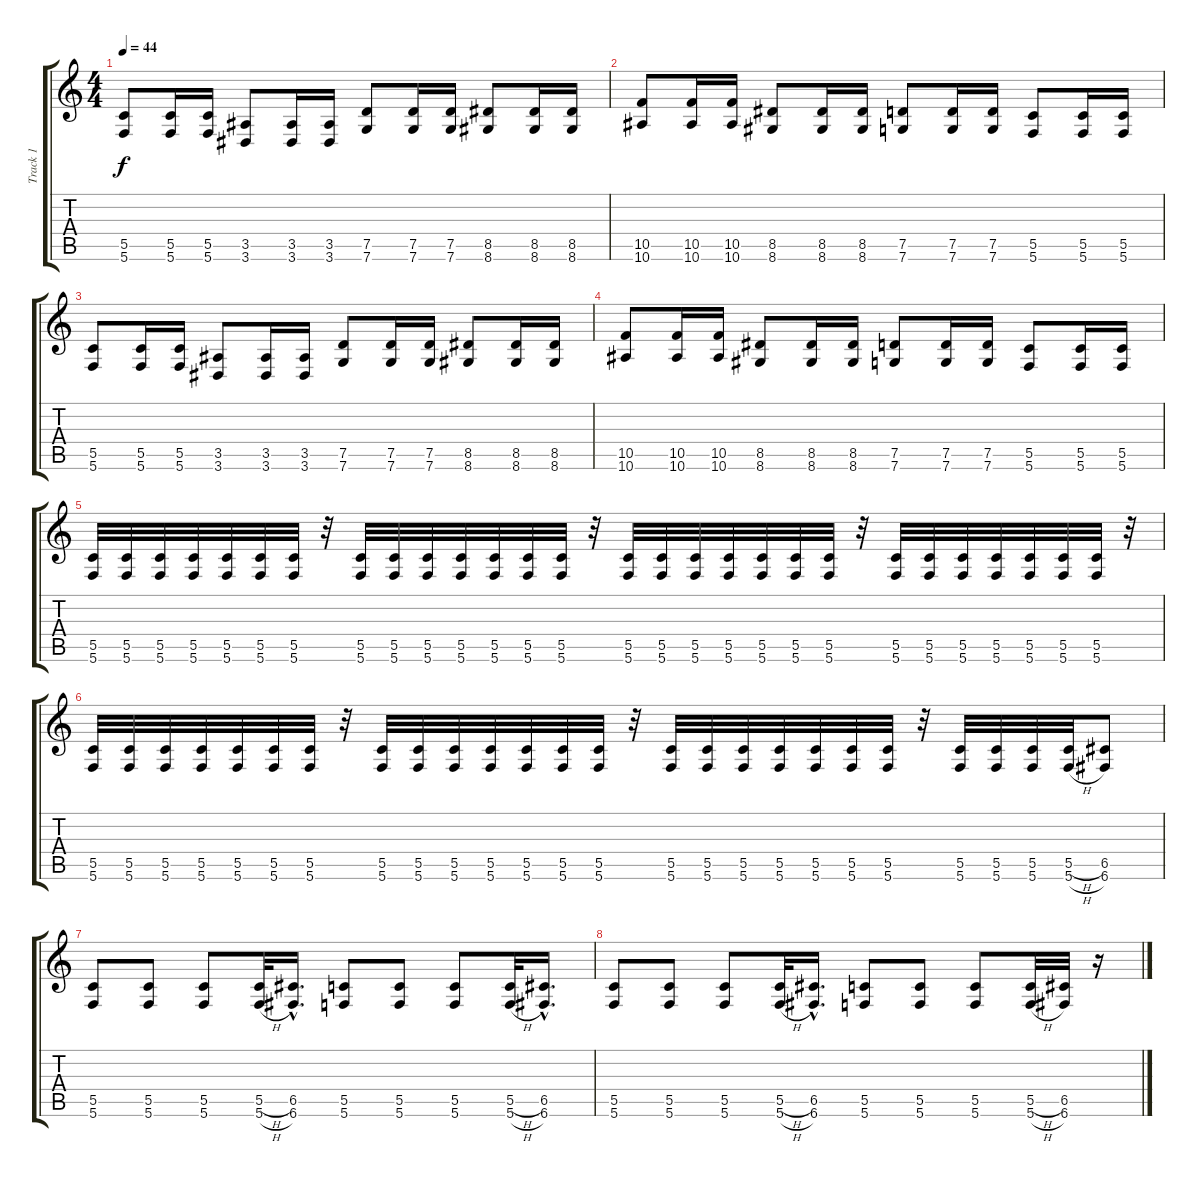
\track ("Track 1" "Track 1") {instrument electricguitarmuted}
\staff {score tabs}
\tuning (D4 A3 F3 C3 G2 C2) {hide}
\ts (4 4)
\tempo 44
\clef g2
\ks c
(5.5 5.6).8{dy f instrument overdrivenguitar} (5.5 5.6).16 (5.5 5.6).16 (3.5 3.6).8 (3.5 3.6).16 (3.5 3.6).16 (7.5 7.6).8 (7.5 7.6).16 (7.5 7.6).16 (8.5 8.6).8 (8.5 8.6).16 (8.5 8.6).16 |
(10.5 10.6).8 (10.5 10.6).16 (10.5 10.6).16 (8.5 8.6).8 (8.5 8.6).16 (8.5 8.6).16 (7.5 7.6).8 (7.5 7.6).16 (7.5 7.6).16 (5.5 5.6).8 (5.5 5.6).16 (5.5 5.6).16 |
(5.5 5.6).8{instrument overdrivenguitar} (5.5 5.6).16 (5.5 5.6).16 (3.5 3.6).8 (3.5 3.6).16 (3.5 3.6).16 (7.5 7.6).8 (7.5 7.6).16 (7.5 7.6).16 (8.5 8.6).8 (8.5 8.6).16 (8.5 8.6).16 |
(10.5 10.6).8 (10.5 10.6).16 (10.5 10.6).16 (8.5 8.6).8 (8.5 8.6).16 (8.5 8.6).16 (7.5 7.6).8 (7.5 7.6).16 (7.5 7.6).16 (5.5 5.6).8 (5.5 5.6).16 (5.5 5.6).16 |
(5.5 5.6).32{instrument overdrivenguitar} (5.5 5.6).32 (5.5 5.6).32 (5.5 5.6).32 (5.5 5.6).32 (5.5 5.6).32 (5.5 5.6).32 r.32 (5.5 5.6).32 (5.5 5.6).32 (5.5 5.6).32 (5.5 5.6).32 (5.5 5.6).32 (5.5 5.6).32 (5.5 5.6).32 r.32 (5.5 5.6).32 (5.5 5.6).32 (5.5 5.6).32 (5.5 5.6).32 (5.5 5.6).32 (5.5 5.6).32 (5.5 5.6).32 r.32 (5.5 5.6).32 (5.5 5.6).32 (5.5 5.6).32 (5.5 5.6).32 (5.5 5.6).32 (5.5 5.6).32 (5.5 5.6).32 r.32 |
(5.5 5.6).32 (5.5 5.6).32 (5.5 5.6).32 (5.5 5.6).32 (5.5 5.6).32 (5.5 5.6).32 (5.5 5.6).32 r.32 (5.5 5.6).32 (5.5 5.6).32 (5.5 5.6).32 (5.5 5.6).32 (5.5 5.6).32 (5.5 5.6).32 (5.5 5.6).32 r.32 (5.5 5.6).32 (5.5 5.6).32 (5.5 5.6).32 (5.5 5.6).32 (5.5 5.6).32 (5.5 5.6).32 (5.5 5.6).32 r.32 (5.5 5.6).32 (5.5 5.6).32 (5.5 5.6).32 (5.5{h} 5.6{h}).32 (6.5 6.6).8 |
(5.5 5.6).8{instrument overdrivenguitar} (5.5 5.6).8 (5.5 5.6).8 (5.5{h} 5.6{h}).32 (6.5{hac} 6.6{hac}).16{d} (5.5 5.6).8 (5.5 5.6).8 (5.5 5.6).8 (5.5{h} 5.6{h}).32 (6.5{hac} 6.6{hac}).16{d} |
(5.5 5.6).8{instrument overdrivenguitar} (5.5 5.6).8 (5.5 5.6).8 (5.5{h} 5.6{h}).32 (6.5{hac} 6.6{hac}).16{d} (5.5 5.6).8 (5.5 5.6).8 (5.5 5.6).8 (5.5{h} 5.6{h}).32 (6.5 6.6).32 r.16
